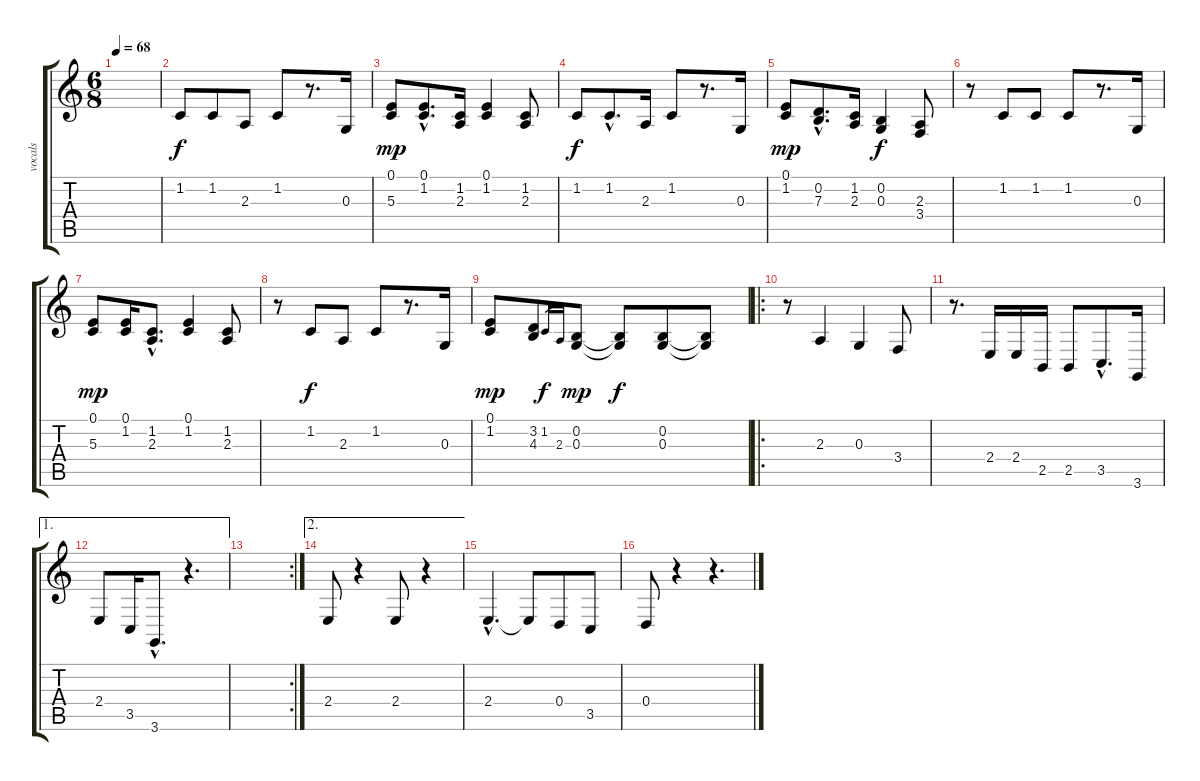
\track ("vocals" "vocals") {instrument oboe}
\staff {score tabs}
\tuning (E4 B3 G3 D3 A2 E2) {hide}
\ts (6 8)
\tempo 68
\clef g2
\ks c
|
1.2.8 1.2.8 2.3.8 1.2.8 r.8{d} 0.3.16 |
(0.1 5.3).8{dy mp} (0.1{hac} 1.2{hac}).8{d} (1.2 2.3).16 (0.1 1.2).4 (1.2 2.3).8 |
1.2.8{dy f} 1.2{hac}.8{d} 2.3.16 1.2.8 r.8{d} 0.3.16 |
(0.1 1.2).8{dy mp} (0.2{hac} 7.3{hac}).8{d} (1.2 2.3).16 (0.2 0.3).4{dy f} (2.3 3.4).8 |
r.8 1.2.8 1.2.8 1.2.8 r.8{d} 0.3.16 |
(0.1 5.3).8{dy mp} (0.1 1.2).16 (1.2{hac} 2.3{hac}).8{d} (0.1 1.2).4 (1.2 2.3).8 |
r.8 1.2.8{dy f} 2.3.8 1.2.8 r.8{d} 0.3.16 |
(0.1 1.2).8{dy mp} (3.2 4.3).8 1.2.16{gr dy f} 2.3.16{gr} (0.2 0.3).8{dy mp} (0.2{t} 0.3{t}).8{dy f} (0.2 0.3).8 (0.2{t} 0.3{t}).8 |
\ro
r.8 2.3.4 0.3.4 3.4.8 |
r.8{d} 2.4.16 2.4.16 2.5.16 2.5.8 3.5{hac}.8{d} 3.6.16 |
\ae 1
2.4.8 3.5.16 3.6{hac}.8{d} r.4{d} |
\rc 2
|
\ae 2
2.4.8 r.4 2.4.8 r.4 |
2.4{hac}.4{d} 2.4{t}.8 0.4.8 3.5.8 |
0.4.8 r.4 r.4{d}
